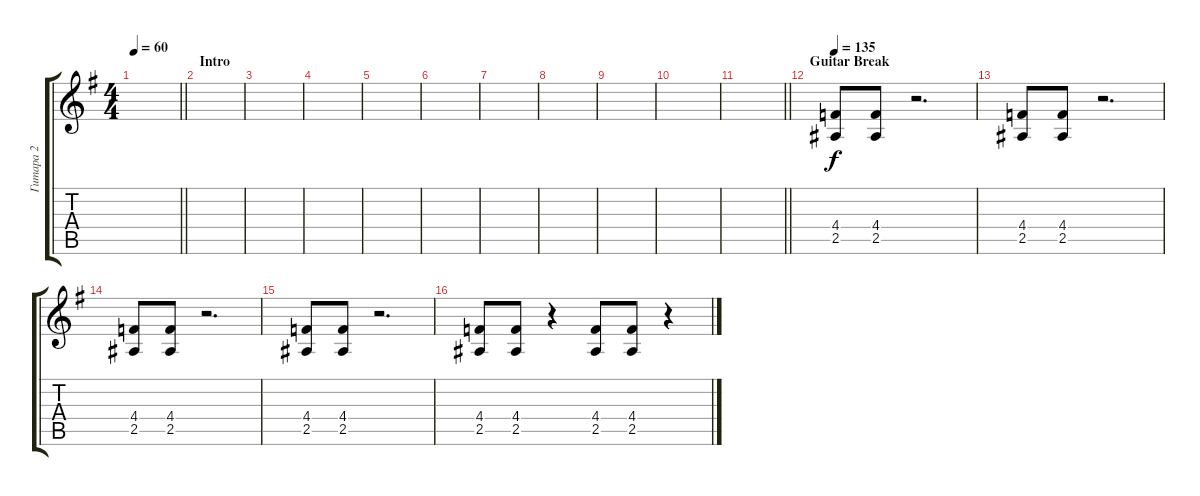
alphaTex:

\track ("Гитара 2" "Гитара 2") {instrument distortionguitar}
\staff {score tabs}
\tuning (Eb4 Bb3 Gb3 Db3 Ab2 Eb2) {hide}
\ts (4 4)
\tempo 60
\clef g2
\barLineRight lightlight
\ks eminor
|
\section ("" "Intro")
|
|
|
|
|
|
|
|
|
\barLineRight lightlight
|
\section ("" "Guitar Break")
\tempo 135
(4.4 2.5).8 (4.4 2.5).8 r.2{d} |
(4.4 2.5).8 (4.4 2.5).8 r.2{d} |
(4.4 2.5).8 (4.4 2.5).8 r.2{d} |
(4.4 2.5).8 (4.4 2.5).8 r.2{d} |
(4.4 2.5).8 (4.4 2.5).8 r.4 (4.4 2.5).8 (4.4 2.5).8 r.4
